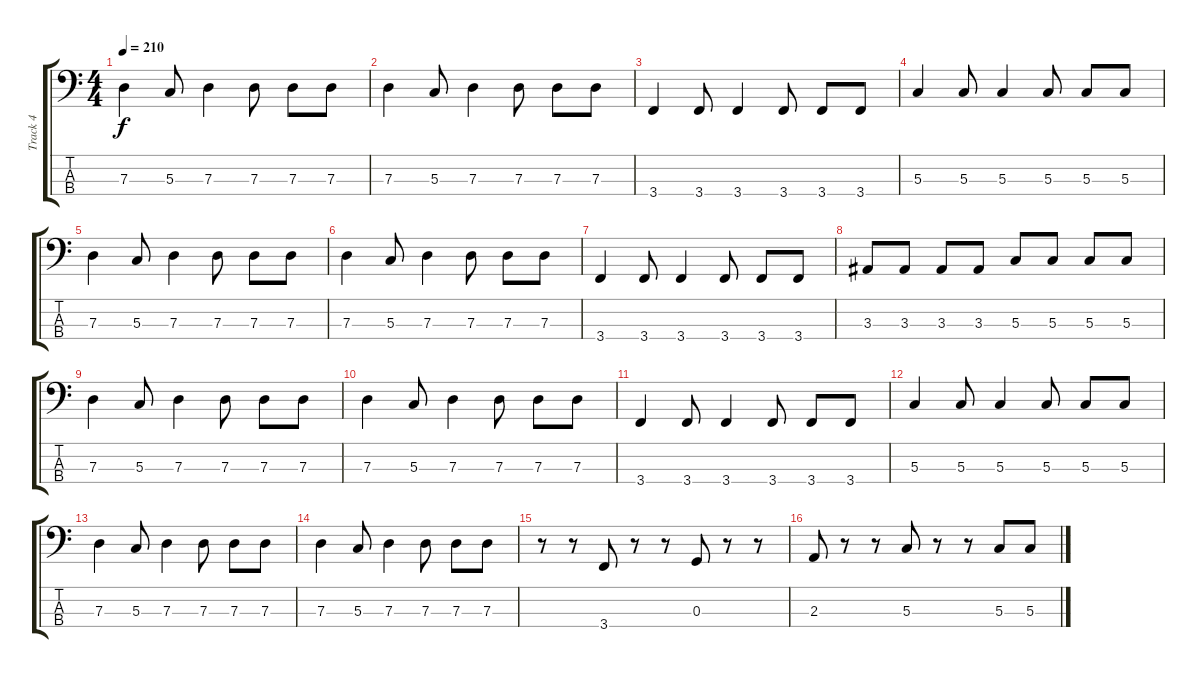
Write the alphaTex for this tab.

\track ("Track 4" "Track 4") {instrument electricbassfinger}
\staff {score tabs}
\tuning (F2 C2 G1 D1) {hide}
\ts (4 4)
\tempo 210
\clef f4
\ks c
7.3.4{dy f} 5.3.8 7.3.4 7.3.8 7.3.8 7.3.8 |
7.3.4 5.3.8 7.3.4 7.3.8 7.3.8 7.3.8 |
3.4.4 3.4.8 3.4.4 3.4.8 3.4.8 3.4.8 |
5.3.4 5.3.8 5.3.4 5.3.8 5.3.8 5.3.8 |
7.3.4 5.3.8 7.3.4 7.3.8 7.3.8 7.3.8 |
7.3.4 5.3.8 7.3.4 7.3.8 7.3.8 7.3.8 |
3.4.4 3.4.8 3.4.4 3.4.8 3.4.8 3.4.8 |
3.3.8 3.3.8 3.3.8 3.3.8 5.3.8 5.3.8 5.3.8 5.3.8 |
7.3.4 5.3.8 7.3.4 7.3.8 7.3.8 7.3.8 |
7.3.4 5.3.8 7.3.4 7.3.8 7.3.8 7.3.8 |
3.4.4 3.4.8 3.4.4 3.4.8 3.4.8 3.4.8 |
5.3.4 5.3.8 5.3.4 5.3.8 5.3.8 5.3.8 |
7.3.4 5.3.8 7.3.4 7.3.8 7.3.8 7.3.8 |
7.3.4 5.3.8 7.3.4 7.3.8 7.3.8 7.3.8 |
r.8 r.8 3.4.8 r.8 r.8 0.3.8 r.8 r.8 |
2.3.8 r.8 r.8 5.3.8 r.8 r.8 5.3.8 5.3.8
